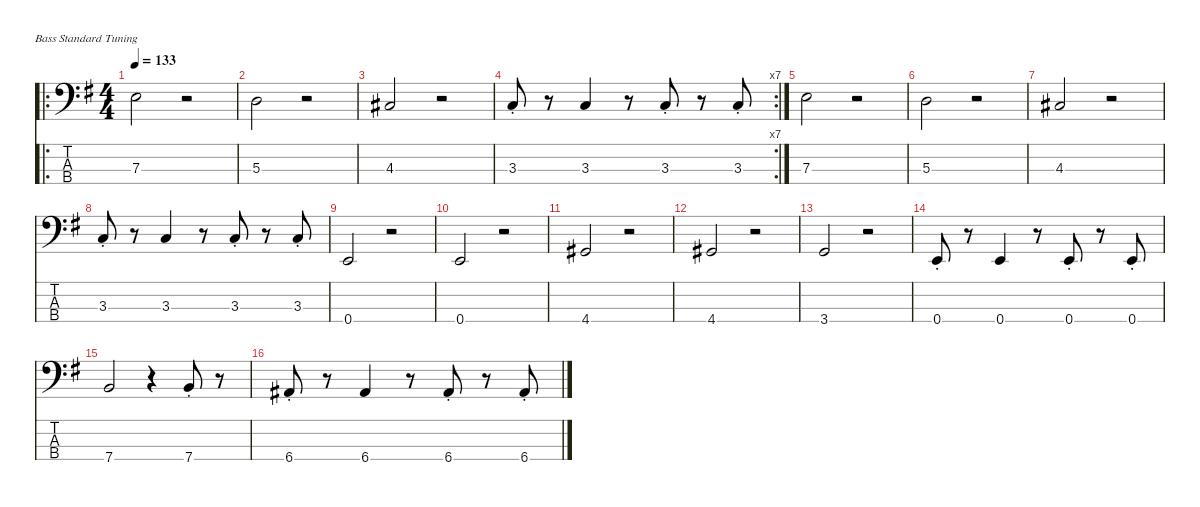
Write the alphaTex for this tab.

\defaultSystemsLayout 4
\hideDynamics
\bracketExtendMode nobrackets
\singleTrackTrackNamePolicy hidden
\multiTrackTrackNamePolicy hidden
\firstSystemTrackNameMode fullname
\firstSystemTrackNameOrientation horizontal
\otherSystemsTrackNameOrientation horizontal
\track ("Bass" "el.bs.") {instrument electricbassfinger}
\staff {score tabs}
\tuning (G2 D2 A1 E1)
\ro
\ts (4 4)
\tempo 133
\clef f4
\ks eminor
7.3{acc forcenatural}.2{dy f beam Down} r.2{beam Down} |
5.3{acc forcenatural}.2{beam Down} r.2{beam Down} |
4.3{acc #}.2{beam Up} r.2{beam Up} |
\rc 7
3.3{st acc forcenatural}.8{beam Up} r.8{beam Up} 3.3{acc forcenatural}.4{beam Up} r.8{beam Up} 3.3{st acc forcenatural}.8{beam Up} r.8{beam Up} 3.3{st acc forcenatural}.8{beam Up} |
7.3{acc forcenatural}.2{beam Down} r.2{beam Down} |
5.3{acc forcenatural}.2{beam Down} r.2{beam Down} |
4.3{acc #}.2{beam Up} r.2{beam Up} |
3.3{st acc forcenatural}.8{beam Up} r.8{beam Up} 3.3{acc forcenatural}.4{beam Up} r.8{beam Up} 3.3{st acc forcenatural}.8{beam Up} r.8{beam Up} 3.3{st acc forcenatural}.8{beam Up} |
0.4{acc forcenatural}.2{beam Up} r.2{beam Up} |
0.4{acc forcenatural}.2{beam Up} r.2{beam Up} |
4.4{acc #}.2{beam Up} r.2{beam Up} |
4.4{acc #}.2{beam Up} r.2{beam Up} |
3.4{acc forcenatural}.2{beam Up} r.2{beam Up} |
0.4{st acc forcenatural}.8{beam Up} r.8{beam Up} 0.4{acc forcenatural}.4{beam Up} r.8{beam Up} 0.4{st acc forcenatural}.8{beam Up} r.8{beam Up} 0.4{st acc forcenatural}.8{beam Up} |
7.4{acc forcenatural}.2{beam Up} r.4{beam Up} 7.4{st acc forcenatural}.8{beam Up} r.8{beam Up} |
6.4{st acc #}.8{beam Up} r.8{beam Up} 6.4{acc #}.4{beam Up} r.8{beam Up} 6.4{st acc #}.8{beam Up} r.8{beam Up} 6.4{st acc #}.8{beam Up}
